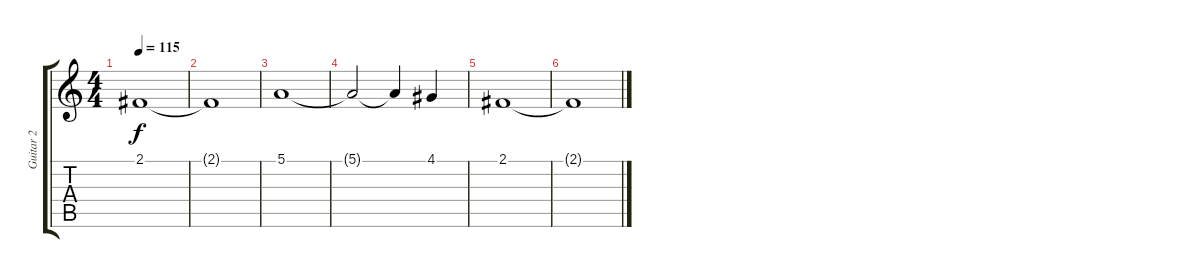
\track ("Guitar 2" "Guitar 2") {instrument stringensemble1}
\staff {score tabs}
\tuning (E4 B3 G3 D3 A2 E2) {hide}
\ts (4 4)
\tempo 115
\clef g2
\ks c
2.1.1{dy f} |
2.1{t}.1 |
5.1.1{volume 11} |
5.1{t}.2{volume 9} 5.1{t}.4{volume 7} 4.1.4{volume 6} |
2.1.1{volume 4} |
2.1{t}.1{volume 3}
